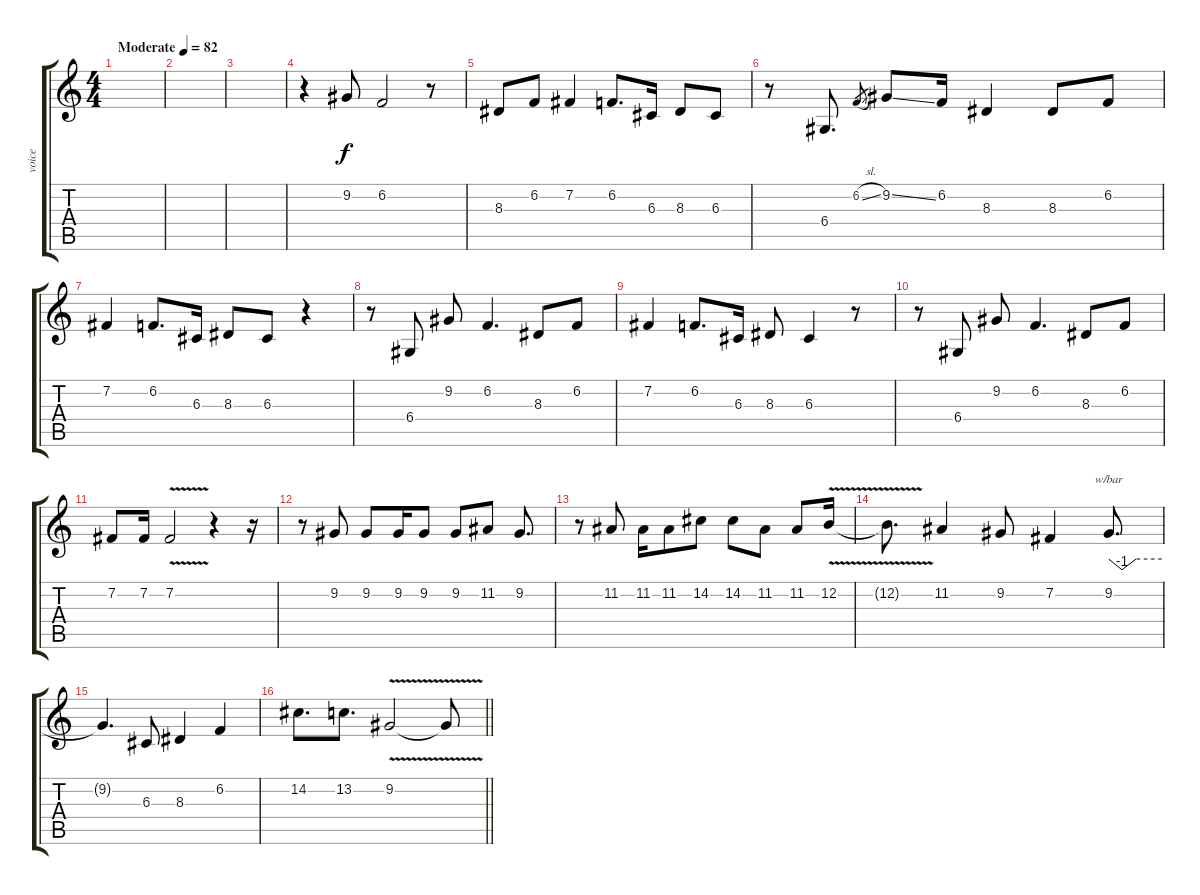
\track ("voice" "voice") {instrument panflute}
\staff {score tabs}
\tuning (E4 B3 G3 D3 A2 E2) {hide}
\ts (4 4)
\tempo (82 "Moderate")
\clef g2
\ks c
|
|
|
r.4 9.2.8 6.2.2 r.8 |
8.3.8 6.2.8 7.2.4 6.2.8{d} 6.3.16 8.3.8 6.3.8 |
r.8 6.4.8{d} 6.2{sl}.8{gr} 9.2{ss}.8 6.2.16 8.3.4 8.3.8 6.2.8 |
7.2.4 6.2.8{d} 6.3.16 8.3.8 6.3.8 r.4 |
r.8 6.4.8 9.2.8 6.2.4{d} 8.3.8 6.2.8 |
7.2.4 6.2.8{d} 6.3.16 8.3.8 6.3.4 r.8 |
r.8 6.4.8 9.2.8 6.2.4{d} 8.3.8 6.2.8 |
7.2.8 7.2.16 7.2{v}.2 r.4 r.16 |
r.8 9.2.8 9.2.8 9.2.16 9.2.8 9.2.8 11.2.8 9.2.8{d} |
r.8 11.2.8 11.2.16 11.2.8 14.2.8 14.2.8 11.2.8 11.2.8 12.2{v}.16 |
12.2{t}.8{d} 11.2.4 9.2.8 7.2.4 9.2.8{d tbe (custom default 0 0 15 -4 31 0 60 0)} |
9.2{t}.4{d} 6.3.8 8.3.4 6.2.4 |
\barLineRight lightlight
14.2.8{d} 13.2.8{d} 9.2{v}.2 9.2{t}.8
